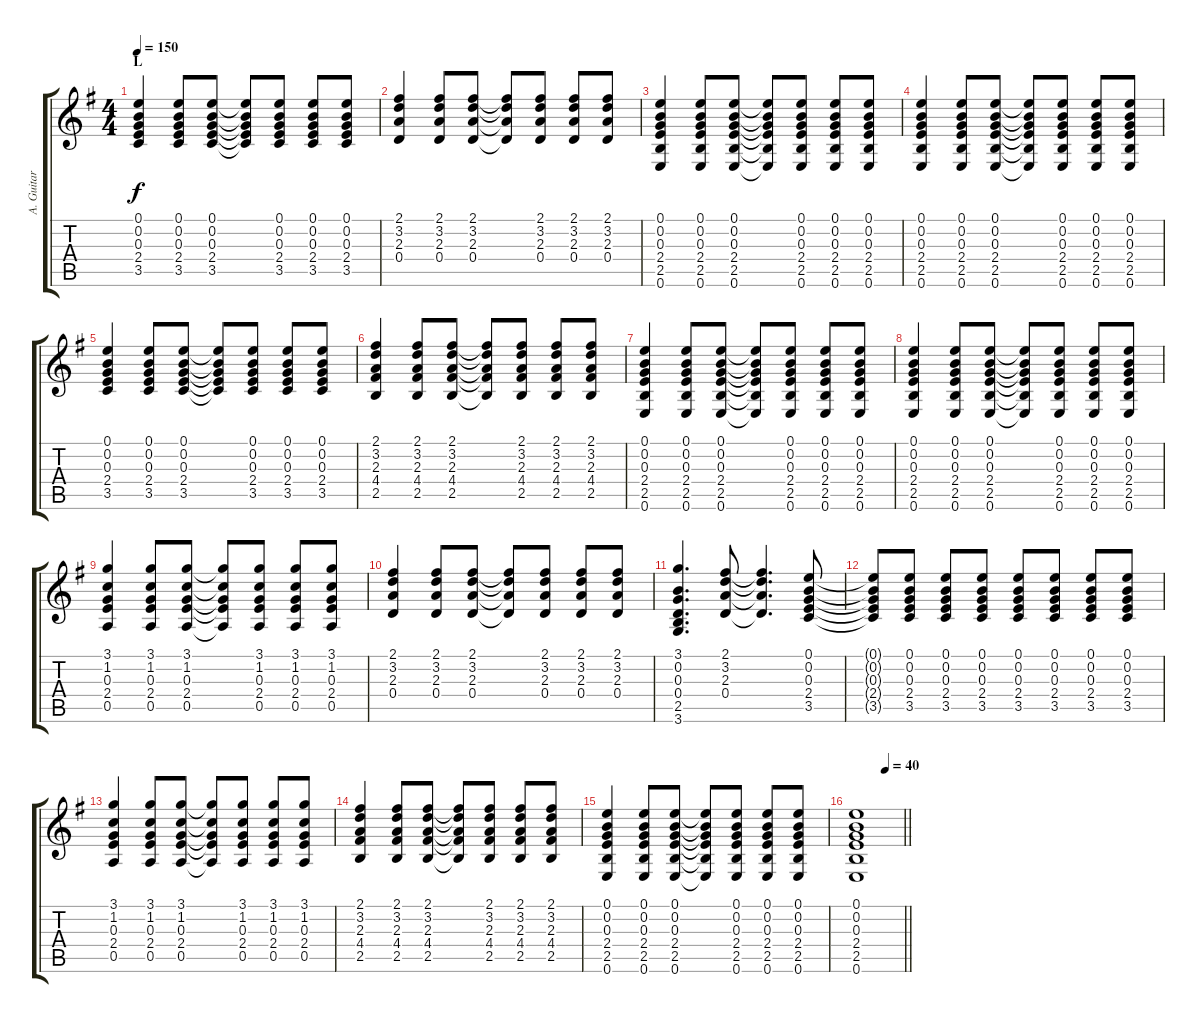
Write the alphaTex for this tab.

\track ("A. Guitar" "A. Guitar") {instrument acousticguitarsteel}
\staff {score tabs}
\tuning (E4 B3 G3 D3 A2 E2) {hide}
\ts (4 4)
\section ("" "L")
\tempo 150
\clef g2
\ks g
(0.1 0.2 0.3 2.4 3.5).4{dy f} (0.1 0.2 0.3 2.4 3.5).8 (0.1 0.2 0.3 2.4 3.5).8 (0.1{t} 0.2{t} 0.3{t} 2.4{t} 3.5{t}).8 (0.1 0.2 0.3 2.4 3.5).8 (0.1 0.2 0.3 2.4 3.5).8 (0.1 0.2 0.3 2.4 3.5).8 |
(2.1 3.2 2.3 0.4).4 (2.1 3.2 2.3 0.4).8 (2.1 3.2 2.3 0.4).8 (2.1{t} 3.2{t} 2.3{t} 0.4{t}).8 (2.1 3.2 2.3 0.4).8 (2.1 3.2 2.3 0.4).8 (2.1 3.2 2.3 0.4).8 |
(0.1 0.2 0.3 2.4 2.5 0.6).4 (0.1 0.2 0.3 2.4 2.5 0.6).8 (0.1 0.2 0.3 2.4 2.5 0.6).8 (0.1{t} 0.2{t} 0.3{t} 2.4{t} 2.5{t} 0.6{t}).8 (0.1 0.2 0.3 2.4 2.5 0.6).8 (0.1 0.2 0.3 2.4 2.5 0.6).8 (0.1 0.2 0.3 2.4 2.5 0.6).8 |
(0.1 0.2 0.3 2.4 2.5 0.6).4 (0.1 0.2 0.3 2.4 2.5 0.6).8 (0.1 0.2 0.3 2.4 2.5 0.6).8 (0.1{t} 0.2{t} 0.3{t} 2.4{t} 2.5{t} 0.6{t}).8 (0.1 0.2 0.3 2.4 2.5 0.6).8 (0.1 0.2 0.3 2.4 2.5 0.6).8 (0.1 0.2 0.3 2.4 2.5 0.6).8 |
(0.1 0.2 0.3 2.4 3.5).4 (0.1 0.2 0.3 2.4 3.5).8 (0.1 0.2 0.3 2.4 3.5).8 (0.1{t} 0.2{t} 0.3{t} 2.4{t} 3.5{t}).8 (0.1 0.2 0.3 2.4 3.5).8 (0.1 0.2 0.3 2.4 3.5).8 (0.1 0.2 0.3 2.4 3.5).8 |
(2.1 3.2 2.3 4.4 2.5).4 (2.1 3.2 2.3 4.4 2.5).8 (2.1 3.2 2.3 4.4 2.5).8 (2.1{t} 3.2{t} 2.3{t} 4.4{t} 2.5{t}).8 (2.1 3.2 2.3 4.4 2.5).8 (2.1 3.2 2.3 4.4 2.5).8 (2.1 3.2 2.3 4.4 2.5).8 |
(0.1 0.2 0.3 2.4 2.5 0.6).4 (0.1 0.2 0.3 2.4 2.5 0.6).8 (0.1 0.2 0.3 2.4 2.5 0.6).8 (0.1{t} 0.2{t} 0.3{t} 2.4{t} 2.5{t} 0.6{t}).8 (0.1 0.2 0.3 2.4 2.5 0.6).8 (0.1 0.2 0.3 2.4 2.5 0.6).8 (0.1 0.2 0.3 2.4 2.5 0.6).8 |
(0.1 0.2 0.3 2.4 2.5 0.6).4 (0.1 0.2 0.3 2.4 2.5 0.6).8 (0.1 0.2 0.3 2.4 2.5 0.6).8 (0.1{t} 0.2{t} 0.3{t} 2.4{t} 2.5{t} 0.6{t}).8 (0.1 0.2 0.3 2.4 2.5 0.6).8 (0.1 0.2 0.3 2.4 2.5 0.6).8 (0.1 0.2 0.3 2.4 2.5 0.6).8 |
(3.1 1.2 0.3 2.4 0.5).4 (3.1 1.2 0.3 2.4 0.5).8 (3.1 1.2 0.3 2.4 0.5).8 (3.1{t} 1.2{t} 0.3{t} 2.4{t} 0.5{t}).8 (3.1 1.2 0.3 2.4 0.5).8 (3.1 1.2 0.3 2.4 0.5).8 (3.1 1.2 0.3 2.4 0.5).8 |
(2.1 3.2 2.3 0.4).4 (2.1 3.2 2.3 0.4).8 (2.1 3.2 2.3 0.4).8 (2.1{t} 3.2{t} 2.3{t} 0.4{t}).8 (2.1 3.2 2.3 0.4).8 (2.1 3.2 2.3 0.4).8 (2.1 3.2 2.3 0.4).8 |
(3.1 0.2 0.3 0.4 2.5 3.6).4{d} (2.1 3.2 2.3 0.4).8 (2.1{t} 3.2{t} 2.3{t} 0.4{t}).4{d} (0.1 0.2 0.3 2.4 3.5).8 |
(0.1{t} 0.2{t} 0.3{t} 2.4{t} 3.5{t}).8 (0.1 0.2 0.3 2.4 3.5).8 (0.1 0.2 0.3 2.4 3.5).8 (0.1 0.2 0.3 2.4 3.5).8 (0.1 0.2 0.3 2.4 3.5).8 (0.1 0.2 0.3 2.4 3.5).8 (0.1 0.2 0.3 2.4 3.5).8 (0.1 0.2 0.3 2.4 3.5).8 |
(3.1 1.2 0.3 2.4 0.5).4 (3.1 1.2 0.3 2.4 0.5).8 (3.1 1.2 0.3 2.4 0.5).8 (3.1{t} 1.2{t} 0.3{t} 2.4{t} 0.5{t}).8 (3.1 1.2 0.3 2.4 0.5).8 (3.1 1.2 0.3 2.4 0.5).8 (3.1 1.2 0.3 2.4 0.5).8 |
(2.1 3.2 2.3 4.4 2.5).4 (2.1 3.2 2.3 4.4 2.5).8 (2.1 3.2 2.3 4.4 2.5).8 (2.1{t} 3.2{t} 2.3{t} 4.4{t} 2.5{t}).8 (2.1 3.2 2.3 4.4 2.5).8 (2.1 3.2 2.3 4.4 2.5).8 (2.1 3.2 2.3 4.4 2.5).8 |
(0.1 0.2 0.3 2.4 2.5 0.6).4 (0.1 0.2 0.3 2.4 2.5 0.6).8 (0.1 0.2 0.3 2.4 2.5 0.6).8 (0.1{t} 0.2{t} 0.3{t} 2.4{t} 2.5{t} 0.6{t}).8 (0.1 0.2 0.3 2.4 2.5 0.6).8 (0.1 0.2 0.3 2.4 2.5 0.6).8 (0.1 0.2 0.3 2.4 2.5 0.6).8 |
\tempo (40 0.625)
\barLineRight lightlight
(0.1 0.2 0.3 2.4 2.5 0.6).1
